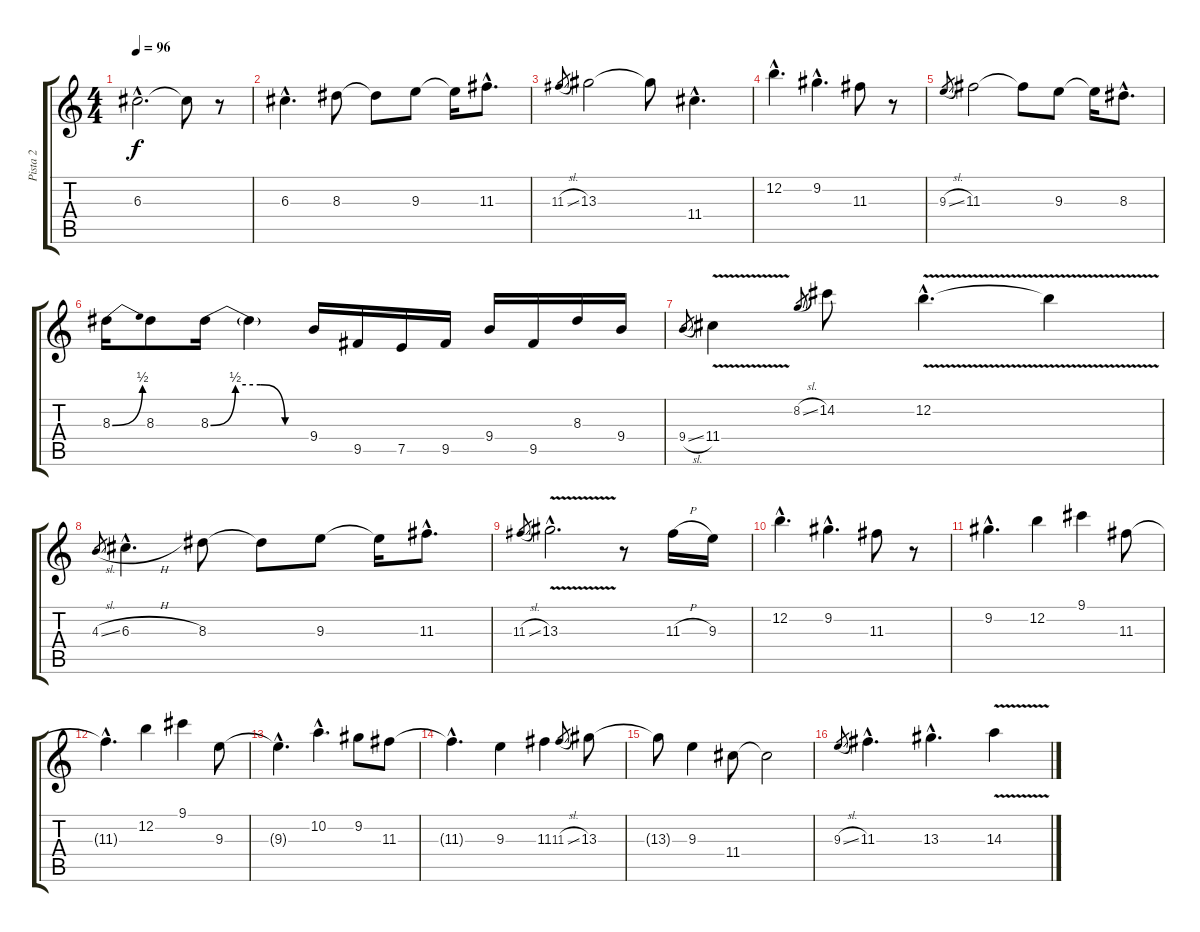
\track ("Pista 2" "Pista 2") {instrument overdrivenguitar}
\staff {score tabs}
\tuning (E4 B3 G3 D3 A2 E2) {hide}
\ts (4 4)
\tempo 96
\clef g2
\ks c
6.3{hac}.2{d dy f} 6.3{t}.8 r.8 |
6.3{hac}.4{d} 8.3.8 8.3{t}.8 9.3.8 9.3{t}.16 11.3{hac}.8{d} |
11.3{sl}.8{gr} 13.3.2 13.3{t}.8 11.4{hac}.4{d} |
12.2{hac}.4{d} 9.2{hac}.4{d} 11.3.8 r.8 |
9.3{sl}.8{gr} 11.3.2 11.3{t}.8 9.3.8 9.3{t}.16 8.3{hac}.8{d} |
8.3{be (bend 0 0 60 2)}.16 8.3.8 8.3{be (custom 0 0 15 2 30 2 45 0 60 0)}.16 8.3{t}.4 9.4.16 9.5.16 7.5.16 9.5.16 9.4.16 9.5.16 8.3.16 9.4.16 |
9.4{sl}.8{gr} 11.4{v}.4 8.2{sl}.8{gr} 14.2.8 12.2{v hac}.4{d} 12.2{t}.4 |
4.3{sl}.8{gr} 6.3{h hac}.4{d} 8.3.8 8.3{t}.8 9.3.8 9.3{t}.16 11.3{hac}.8{d} |
11.3{sl}.8{gr} 13.3{v hac}.2{d} r.8 11.3{h}.16 9.3.16 |
12.2{hac}.4{d} 9.2{hac}.4{d} 11.3.8 r.8 |
9.2{hac}.4{d} 12.2.4 9.1.4 11.3.8 |
11.3{hac t}.4{d} 12.2.4 9.1.4 9.3.8 |
9.3{hac t}.4{d} 10.2{hac}.4{d} 9.2.8 11.3.8 |
11.3{hac t}.4{d} 9.3.4 11.3.4 11.3{sl}.8{gr} 13.3.8 |
13.3{t}.8 9.3.4 11.4.8 11.4{t}.2 |
9.3{sl}.8{gr} 11.3{hac}.4{d} 13.3{hac}.4{d} 14.3{v}.4
